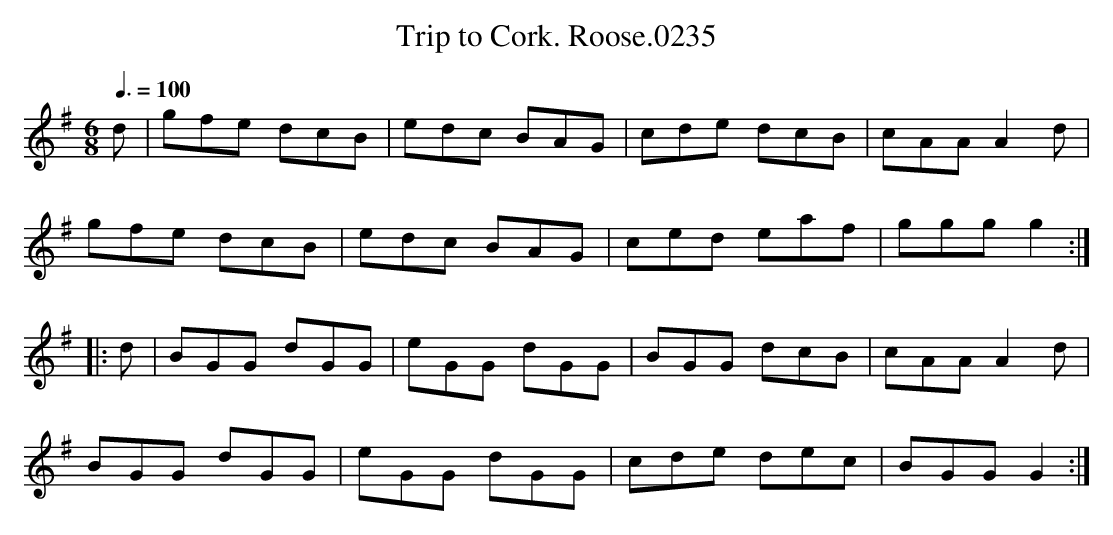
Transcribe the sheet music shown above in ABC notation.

X:1
T:Trip to Cork. Roose.0235
M:6/8
L:1/8
Q:3/8=100
K:G
d|gfe dcB|edc BAG|cde dcB|cAA A2d|
gfe dcB|edc BAG|ced eaf|ggg g2:|
|:d|BGG dGG|eGG dGG|BGG dcB|cAA A2d|
BGG dGG|eGG dGG|cde dec|BGG G2:|
